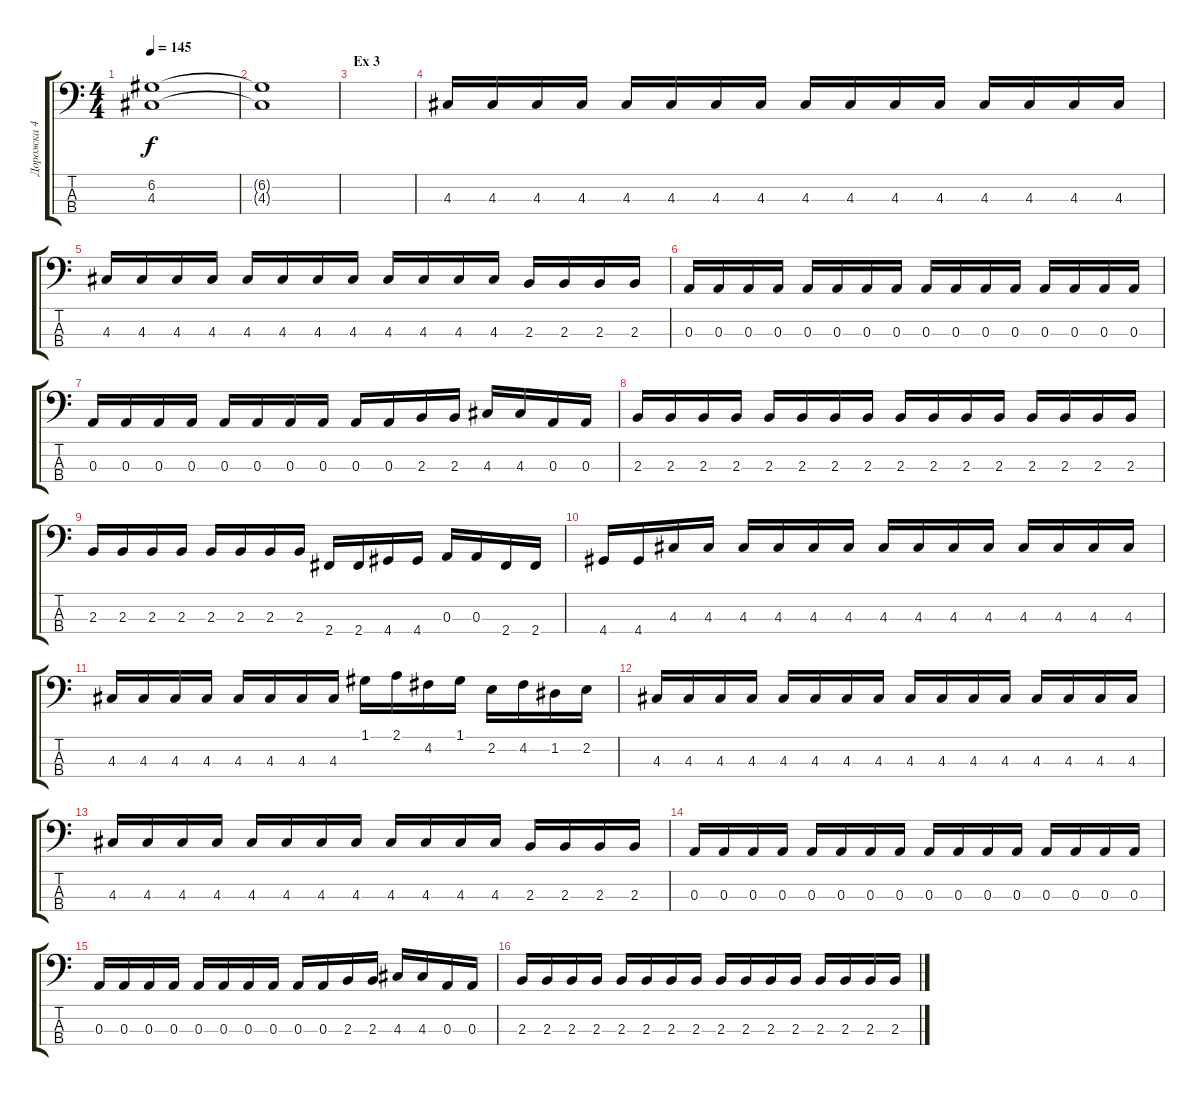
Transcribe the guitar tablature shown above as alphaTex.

\track ("Дорожка 4" "Дорожка 4") {instrument electricbasspick}
\staff {score tabs}
\tuning (G2 D2 A1 E1) {hide}
\ts (4 4)
\tempo 145
\clef f4
\ks c
(6.2 4.3).1{dy f} |
(6.2{t} 4.3{t}).1 |
\section ("" "Ex 3")
|
4.3.16 4.3.16 4.3.16 4.3.16 4.3.16 4.3.16 4.3.16 4.3.16 4.3.16 4.3.16 4.3.16 4.3.16 4.3.16 4.3.16 4.3.16 4.3.16 |
4.3.16 4.3.16 4.3.16 4.3.16 4.3.16 4.3.16 4.3.16 4.3.16 4.3.16 4.3.16 4.3.16 4.3.16 2.3.16 2.3.16 2.3.16 2.3.16 |
0.3.16 0.3.16 0.3.16 0.3.16 0.3.16 0.3.16 0.3.16 0.3.16 0.3.16 0.3.16 0.3.16 0.3.16 0.3.16 0.3.16 0.3.16 0.3.16 |
0.3.16 0.3.16 0.3.16 0.3.16 0.3.16 0.3.16 0.3.16 0.3.16 0.3.16 0.3.16 2.3.16 2.3.16 4.3.16 4.3.16 0.3.16 0.3.16 |
2.3.16 2.3.16 2.3.16 2.3.16 2.3.16 2.3.16 2.3.16 2.3.16 2.3.16 2.3.16 2.3.16 2.3.16 2.3.16 2.3.16 2.3.16 2.3.16 |
2.3.16 2.3.16 2.3.16 2.3.16 2.3.16 2.3.16 2.3.16 2.3.16 2.4.16 2.4.16 4.4.16 4.4.16 0.3.16 0.3.16 2.4.16 2.4.16 |
4.4.16 4.4.16 4.3.16 4.3.16 4.3.16 4.3.16 4.3.16 4.3.16 4.3.16 4.3.16 4.3.16 4.3.16 4.3.16 4.3.16 4.3.16 4.3.16 |
4.3.16 4.3.16 4.3.16 4.3.16 4.3.16 4.3.16 4.3.16 4.3.16 1.1.16 2.1.16 4.2.16 1.1.16 2.2.16 4.2.16 1.2.16 2.2.16 |
4.3.16 4.3.16 4.3.16 4.3.16 4.3.16 4.3.16 4.3.16 4.3.16 4.3.16 4.3.16 4.3.16 4.3.16 4.3.16 4.3.16 4.3.16 4.3.16 |
4.3.16 4.3.16 4.3.16 4.3.16 4.3.16 4.3.16 4.3.16 4.3.16 4.3.16 4.3.16 4.3.16 4.3.16 2.3.16 2.3.16 2.3.16 2.3.16 |
0.3.16 0.3.16 0.3.16 0.3.16 0.3.16 0.3.16 0.3.16 0.3.16 0.3.16 0.3.16 0.3.16 0.3.16 0.3.16 0.3.16 0.3.16 0.3.16 |
0.3.16 0.3.16 0.3.16 0.3.16 0.3.16 0.3.16 0.3.16 0.3.16 0.3.16 0.3.16 2.3.16 2.3.16 4.3.16 4.3.16 0.3.16 0.3.16 |
2.3.16 2.3.16 2.3.16 2.3.16 2.3.16 2.3.16 2.3.16 2.3.16 2.3.16 2.3.16 2.3.16 2.3.16 2.3.16 2.3.16 2.3.16 2.3.16
